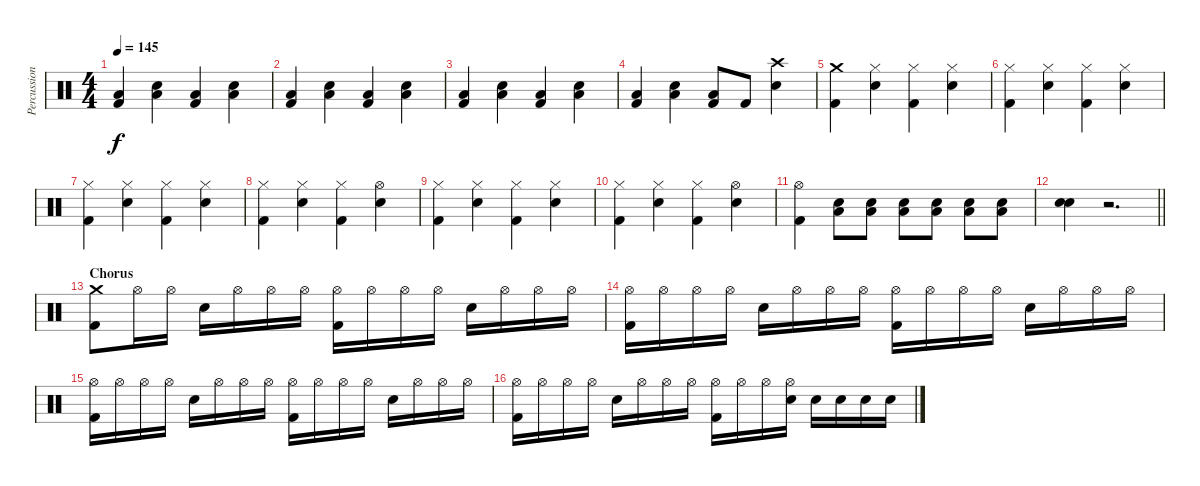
\track ("Percussion" "Percussion") {instrument percussion}
\staff {score}
\articulation defaults
\ts (4 4)
\tempo 145
\clef neutral
\ks c
("Low Floor Tom (hit)" "Kick (hit) 2").4{dy f} ("Low Floor Tom (hit)" "Snare (hit) 2").4 ("Low Floor Tom (hit)" "Kick (hit) 2").4 ("Low Floor Tom (hit)" "Snare (hit) 2").4 |
("Low Floor Tom (hit)" "Kick (hit) 2").4 ("Low Floor Tom (hit)" "Snare (hit) 2").4 ("Low Floor Tom (hit)" "Kick (hit) 2").4 ("Low Floor Tom (hit)" "Snare (hit) 2").4 |
("Low Floor Tom (hit)" "Kick (hit) 2").4 ("Low Floor Tom (hit)" "Snare (hit) 2").4 ("Low Floor Tom (hit)" "Kick (hit) 2").4 ("Low Floor Tom (hit)" "Snare (hit) 2").4 |
("Low Floor Tom (hit)" "Kick (hit) 2").4 ("Low Floor Tom (hit)" "Snare (hit) 2").4 ("Low Floor Tom (hit)" "Kick (hit) 2").8 "Kick (hit) 2".8 ("Crash high (hit)" "Snare (hit) 2").4 |
("Crash medium (hit)" "Kick (hit) 2").4 ("Hi-Hat (closed)" "Snare (hit) 2").4 ("Hi-Hat (closed)" "Kick (hit) 2").4 ("Hi-Hat (closed)" "Snare (hit) 2").4 |
("Hi-Hat (closed)" "Kick (hit) 2").4 ("Hi-Hat (closed)" "Snare (hit) 2").4 ("Hi-Hat (closed)" "Kick (hit) 2").4 ("Hi-Hat (closed)" "Snare (hit) 2").4 |
("Hi-Hat (closed)" "Kick (hit) 2").4 ("Hi-Hat (closed)" "Snare (hit) 2").4 ("Hi-Hat (closed)" "Kick (hit) 2").4 ("Hi-Hat (closed)" "Snare (hit) 2").4 |
("Hi-Hat (closed)" "Kick (hit) 2").4 ("Hi-Hat (closed)" "Snare (hit) 2").4 ("Hi-Hat (closed)" "Kick (hit) 2").4 ("Hi-Hat (open)" "Snare (hit) 2").4 |
("Hi-Hat (closed)" "Kick (hit) 2").4 ("Hi-Hat (closed)" "Snare (hit) 2").4 ("Hi-Hat (closed)" "Kick (hit) 2").4 ("Hi-Hat (closed)" "Snare (hit) 2").4 |
("Hi-Hat (closed)" "Kick (hit) 2").4 ("Hi-Hat (closed)" "Snare (hit) 2").4 ("Hi-Hat (closed)" "Kick (hit) 2").4 ("Hi-Hat (open)" "Snare (hit) 2").4 |
("Hi-Hat (open)" "Kick (hit) 2").4 ("Low Floor Tom (hit)" "Snare (hit) 2").8 ("Low Floor Tom (hit)" "Snare (hit) 2").8 ("Low Floor Tom (hit)" "Snare (hit) 2").8 ("Low Floor Tom (hit)" "Snare (hit) 2").8 ("Low Floor Tom (hit)" "Snare (hit) 2").8 ("Low Floor Tom (hit)" "Snare (hit) 2").8 |
\barLineRight lightlight
("Snare (hit) 2" "Snare (hit) 2").4 r.2{d} |
\section ("" "Chorus")
("Crash medium (hit)" "Kick (hit) 2").8 "Hi-Hat (open)".16 "Hi-Hat (open)".16 "Snare (hit) 2".16 "Hi-Hat (open)".16 "Hi-Hat (open)".16 "Hi-Hat (open)".16 ("Hi-Hat (open)" "Kick (hit) 2").16 "Hi-Hat (open)".16 "Hi-Hat (open)".16 "Hi-Hat (open)".16 "Snare (hit) 2".16 "Hi-Hat (open)".16 "Hi-Hat (open)".16 "Hi-Hat (open)".16 |
("Hi-Hat (open)" "Kick (hit) 2").16 "Hi-Hat (open)".16 "Hi-Hat (open)".16 "Hi-Hat (open)".16 "Snare (hit) 2".16 "Hi-Hat (open)".16 "Hi-Hat (open)".16 "Hi-Hat (open)".16 ("Hi-Hat (open)" "Kick (hit) 2").16 "Hi-Hat (open)".16 "Hi-Hat (open)".16 "Hi-Hat (open)".16 "Snare (hit) 2".16 "Hi-Hat (open)".16 "Hi-Hat (open)".16 "Hi-Hat (open)".16 |
("Hi-Hat (open)" "Kick (hit) 2").16 "Hi-Hat (open)".16 "Hi-Hat (open)".16 "Hi-Hat (open)".16 "Snare (hit) 2".16 "Hi-Hat (open)".16 "Hi-Hat (open)".16 "Hi-Hat (open)".16 ("Hi-Hat (open)" "Kick (hit) 2").16 "Hi-Hat (open)".16 "Hi-Hat (open)".16 "Hi-Hat (open)".16 "Snare (hit) 2".16 "Hi-Hat (open)".16 "Hi-Hat (open)".16 "Hi-Hat (open)".16 |
("Hi-Hat (open)" "Kick (hit) 2").16 "Hi-Hat (open)".16 "Hi-Hat (open)".16 "Hi-Hat (open)".16 "Snare (hit) 2".16 "Hi-Hat (open)".16 "Hi-Hat (open)".16 "Hi-Hat (open)".16 ("Hi-Hat (open)" "Kick (hit) 2").16 "Hi-Hat (open)".16 "Hi-Hat (open)".16 ("Hi-Hat (open)" "Snare (hit) 2").16 "Snare (hit) 2".16 "Snare (hit) 2".16 "Snare (hit) 2".16 "Snare (hit) 2".16
